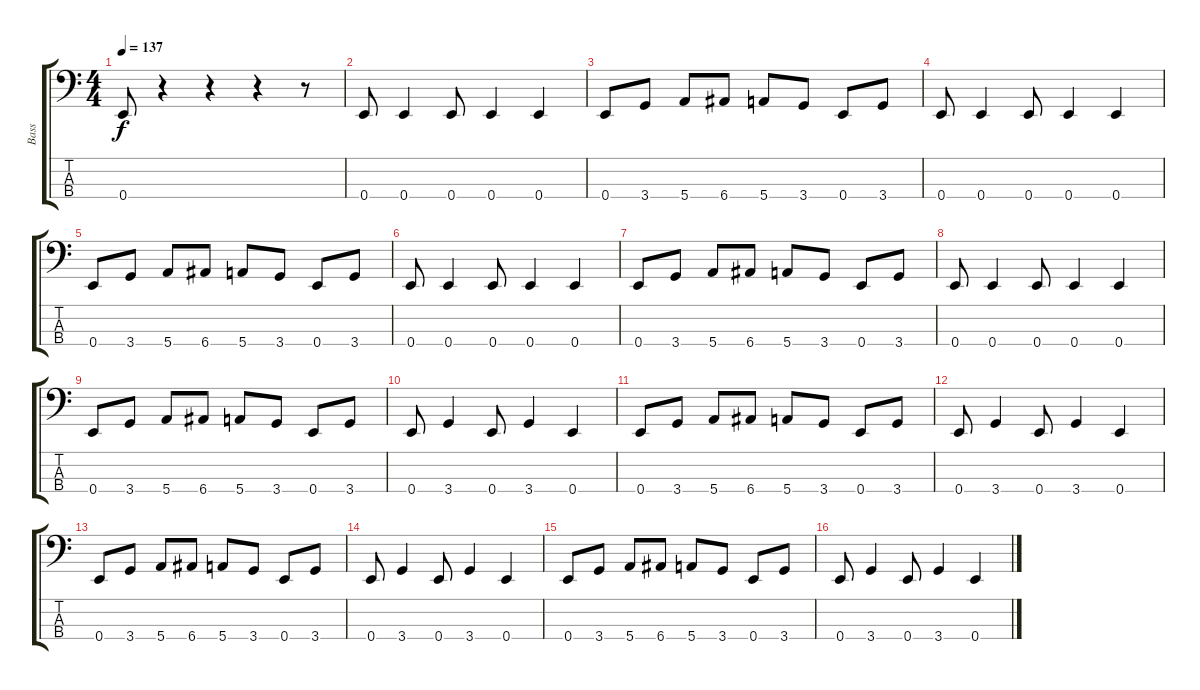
\track ("Bass" "Bass") {instrument electricbassfinger}
\staff {score tabs}
\tuning (G2 D2 A1 E1) {hide}
\ts (4 4)
\tempo 137
\clef f4
\ks c
0.4.8{dy f} r.4 r.4 r.4 r.8 |
0.4.8 0.4.4 0.4.8 0.4.4 0.4.4 |
0.4.8 3.4.8 5.4.8 6.4.8 5.4.8 3.4.8 0.4.8 3.4.8 |
0.4.8 0.4.4 0.4.8 0.4.4 0.4.4 |
0.4.8 3.4.8 5.4.8 6.4.8 5.4.8 3.4.8 0.4.8 3.4.8 |
0.4.8 0.4.4 0.4.8 0.4.4 0.4.4 |
0.4.8 3.4.8 5.4.8 6.4.8 5.4.8 3.4.8 0.4.8 3.4.8 |
0.4.8 0.4.4 0.4.8 0.4.4 0.4.4 |
0.4.8 3.4.8 5.4.8 6.4.8 5.4.8 3.4.8 0.4.8 3.4.8 |
0.4.8 3.4.4 0.4.8 3.4.4 0.4.4 |
0.4.8 3.4.8 5.4.8 6.4.8 5.4.8 3.4.8 0.4.8 3.4.8 |
0.4.8 3.4.4 0.4.8 3.4.4 0.4.4 |
0.4.8 3.4.8 5.4.8 6.4.8 5.4.8 3.4.8 0.4.8 3.4.8 |
0.4.8 3.4.4 0.4.8 3.4.4 0.4.4 |
0.4.8 3.4.8 5.4.8 6.4.8 5.4.8 3.4.8 0.4.8 3.4.8 |
0.4.8 3.4.4 0.4.8 3.4.4 0.4.4
